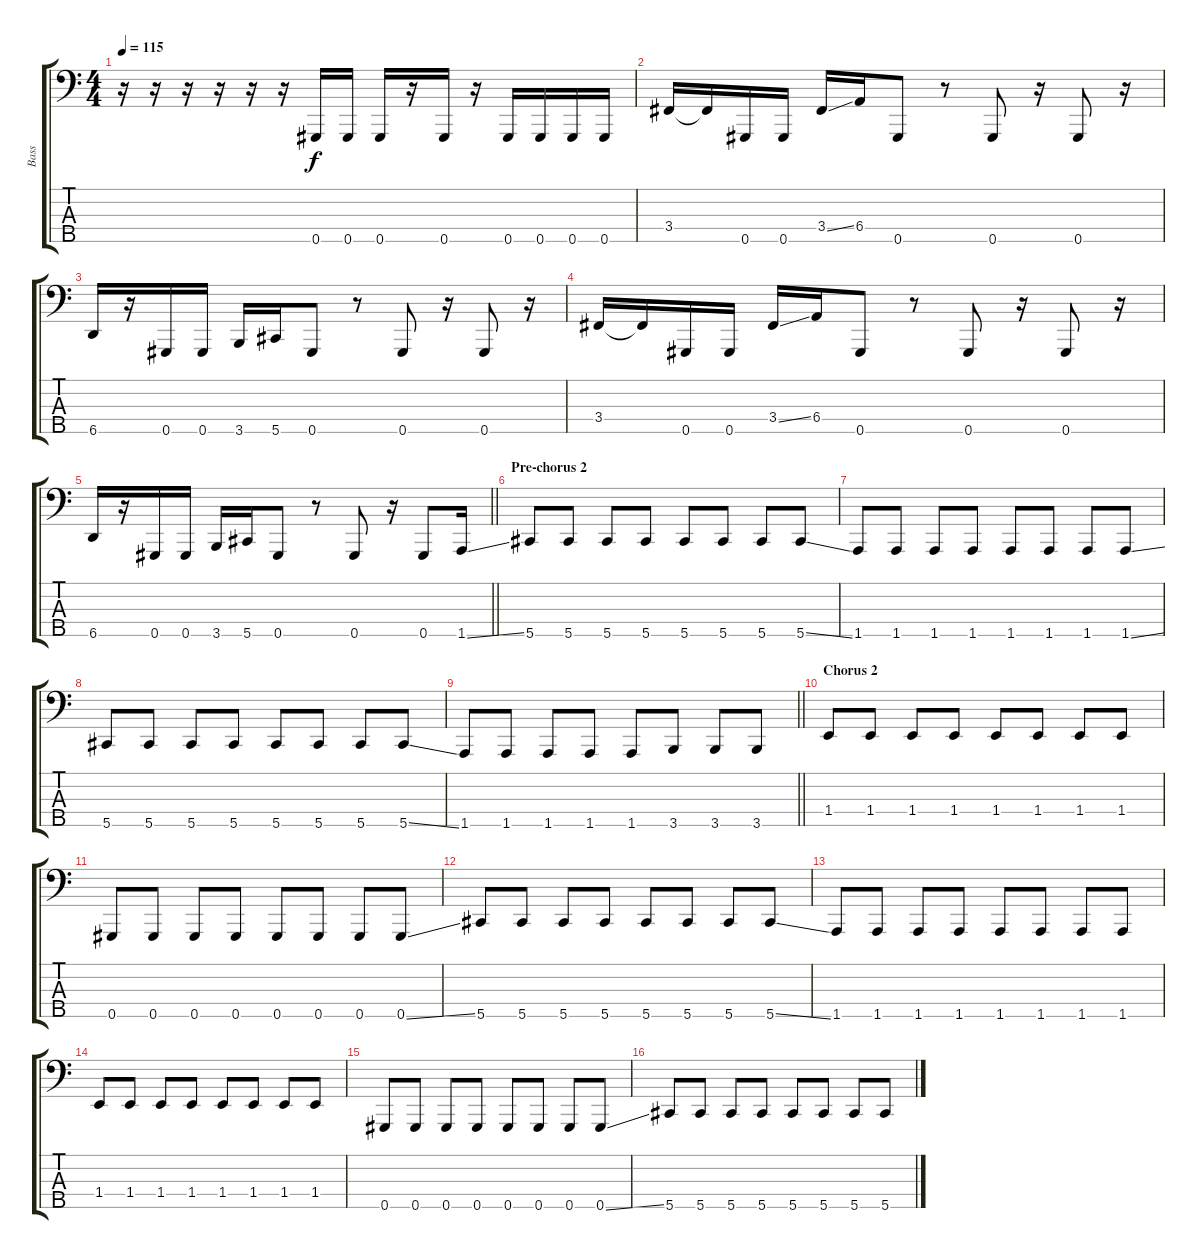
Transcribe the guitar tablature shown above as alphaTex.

\track ("Bass" "Bass") {instrument electricbassfinger}
\staff {score tabs}
\tuning (Gb2 Db2 Ab1 Eb1 Ab0) {hide}
\ts (4 4)
\tempo 115
\clef f4
\ks c
r.16{dy f} r.16 r.16 r.16 r.16 r.16 0.5.16 0.5.16 0.5.16 r.16 0.5.16 r.16 0.5.16 0.5.16 0.5.16 0.5.16 |
3.4.16 3.4{t}.16 0.5.16 0.5.16 3.4{ss}.16 6.4.16 0.5.8 r.8 0.5.8 r.16 0.5.8 r.16 |
6.5.16 r.16 0.5.16 0.5.16 3.5.16 5.5.16 0.5.8 r.8 0.5.8 r.16 0.5.8 r.16 |
3.4.16 3.4{t}.16 0.5.16 0.5.16 3.4{ss}.16 6.4.16 0.5.8 r.8 0.5.8 r.16 0.5.8 r.16 |
\barLineRight lightlight
6.5.16 r.16 0.5.16 0.5.16 3.5.16 5.5.16 0.5.8 r.8 0.5.8 r.16 0.5.8 1.5{ss}.16 |
\section ("" "Pre-chorus 2")
5.5.8 5.5.8 5.5.8 5.5.8 5.5.8 5.5.8 5.5.8 5.5{ss}.8 |
1.5.8 1.5.8 1.5.8 1.5.8 1.5.8 1.5.8 1.5.8 1.5{ss}.8 |
5.5.8 5.5.8 5.5.8 5.5.8 5.5.8 5.5.8 5.5.8 5.5{ss}.8 |
\barLineRight lightlight
1.5.8 1.5.8 1.5.8 1.5.8 1.5.8 3.5.8 3.5.8 3.5.8 |
\section ("" "Chorus 2")
1.4.8 1.4.8 1.4.8 1.4.8 1.4.8 1.4.8 1.4.8 1.4.8 |
0.5.8 0.5.8 0.5.8 0.5.8 0.5.8 0.5.8 0.5.8 0.5{ss}.8 |
5.5.8 5.5.8 5.5.8 5.5.8 5.5.8 5.5.8 5.5.8 5.5{ss}.8 |
1.5.8 1.5.8 1.5.8 1.5.8 1.5.8 1.5.8 1.5.8 1.5.8 |
1.4.8 1.4.8 1.4.8 1.4.8 1.4.8 1.4.8 1.4.8 1.4.8 |
0.5.8 0.5.8 0.5.8 0.5.8 0.5.8 0.5.8 0.5.8 0.5{ss}.8 |
5.5.8 5.5.8 5.5.8 5.5.8 5.5.8 5.5.8 5.5.8 5.5{ss}.8
